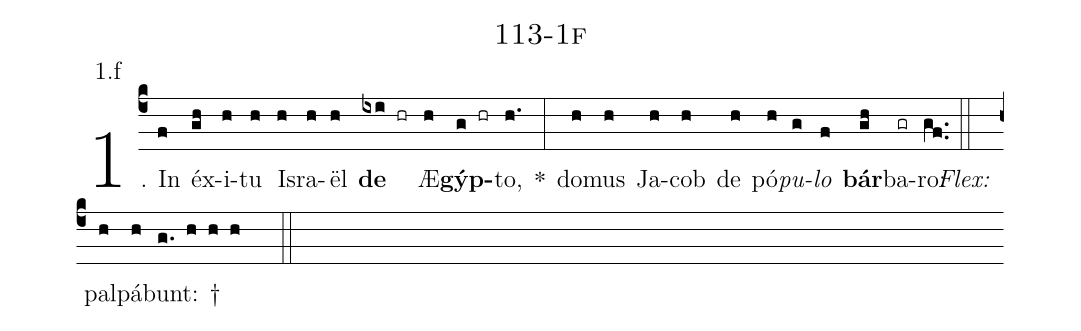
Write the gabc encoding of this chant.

name: 113-1f;
annotation: 1.f;
%%
(c4)1. In(f) éx(gh)i(h)tu(h) Is(h)ra(h)ël(h) <b>de</b>(ixi hr) Æ(h)<b>gýp</b>(g hr)to,(h.) *(:) do(h)mus(h) Ja(h)cob(h) de(h) pó(h)<i>pu</i>(g)<i>lo</i>(f) <b>bár</b>(gh)ba(gr)ro:(gf..) (::)
<i>Flex:</i>()  pal(h)pá(h)bunt: †(g. h h h  ::)
